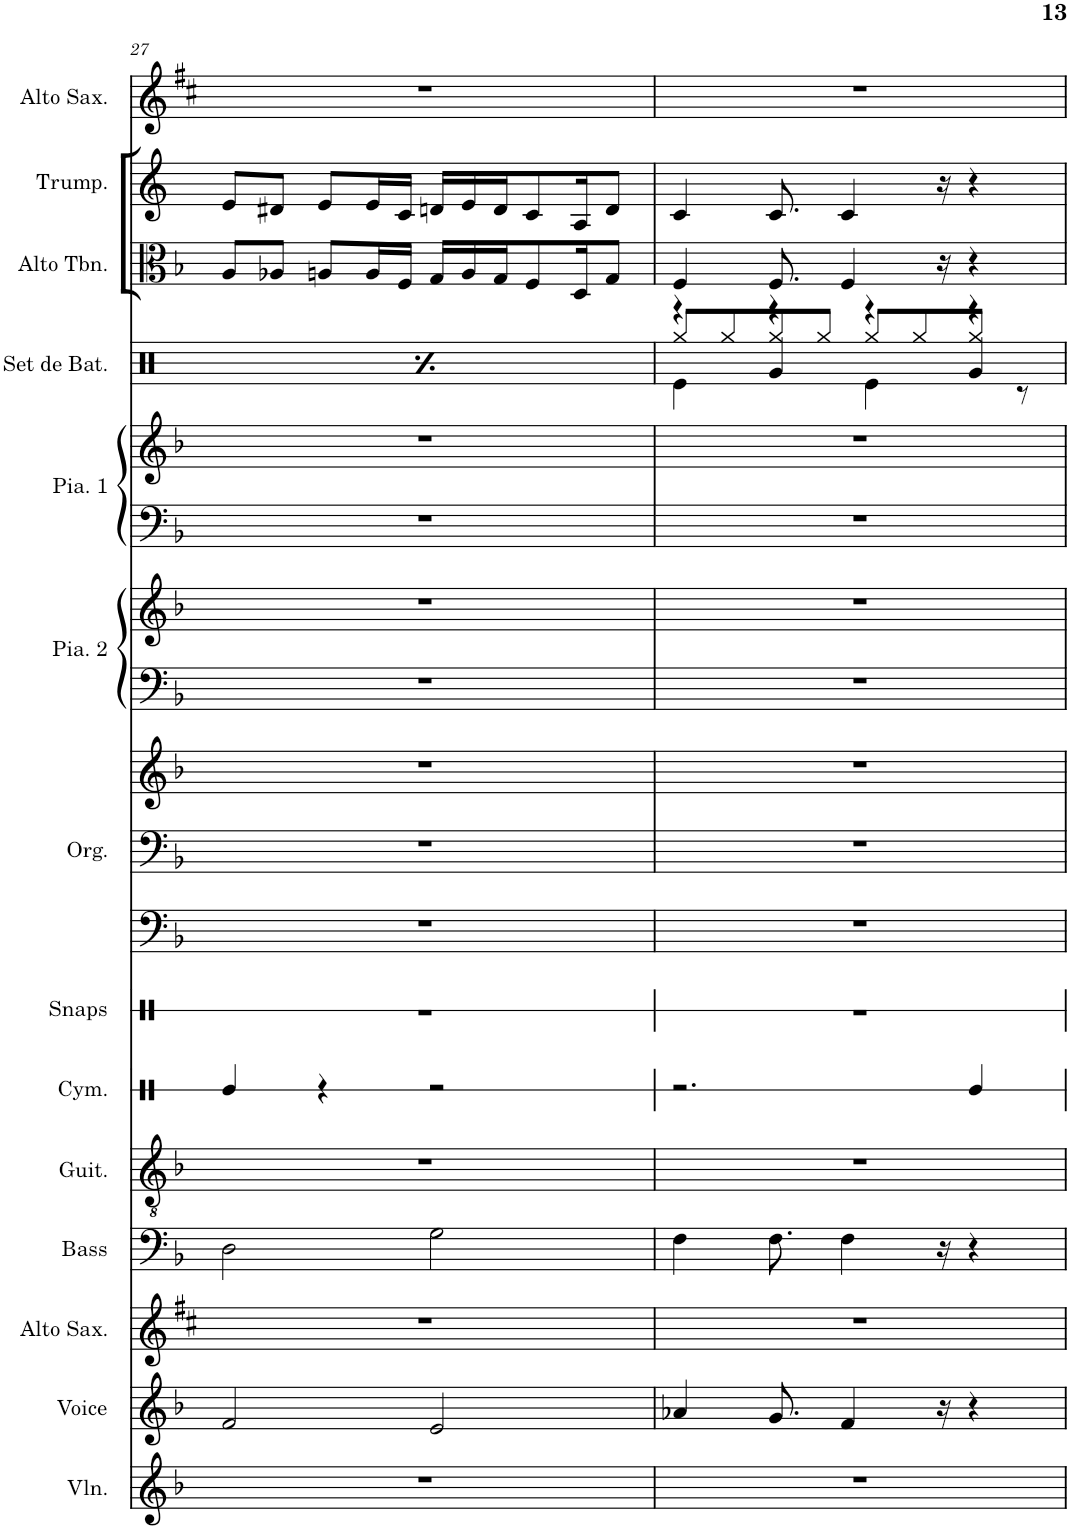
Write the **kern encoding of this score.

**kern	**kern	**kern	**kern	**kern	**kern	**kern	**kern	**kern	**kern	**kern	**kern	**kern	**kern	**kern	**kern	**kern	**kern
*part14	*part13	*part12	*part11	*part10	*part9	*part8	*part7	*part7	*part7	*part6	*part6	*part5	*part5	*part4	*part3	*part2	*part1
*staff18	*staff17	*staff16	*staff15	*staff14	*staff13	*staff12	*staff11	*staff10	*staff9	*staff8	*staff7	*staff6	*staff5	*staff4	*staff3	*staff2	*staff1
*I"Violin	*I"Voice	*I"Alto Saxophone	*I"Electric Bass	*I"Classical Guitar	*I"Cymbales	*I"Snaps	*I"Organ	*	*	*I"Piano 2	*	*I"Piano 1	*	*I"Set de batterie	*I"Alto Trombone	*I"Trumpet	*I"Alto Saxophone
*I'Vln.	*I'Voice	*I'Alto Sax.	*I'Bass	*I'Guit.	*I'Cym.	*I'Snaps	*I'Org.	*	*	*I'Pia. 2	*	*I'Pia. 1	*	*I'Set de Bat.	*I'Alto Tbn.	*I'Trump.	*I'Alto Sax.
!!LO:PB:g=z
*clefG2	*clefG2	*clefG2	*clefF4	*clefGv2	*clefX	*clefX	*clefF4	*clefF4	*clefG2	*clefF4	*clefG2	*clefF4	*clefG2	*clefX	*clefC3	*clefG2	*clefG2
*	*	*Trd5c9	*Trd7c12	*	*	*	*	*	*	*	*	*	*	*	*	*Trd-3c-5	*Trd5c9
*k[b-]	*k[b-]	*k[f#c#]	*k[b-]	*k[b-]	*k[]	*k[]	*k[b-]	*k[b-]	*k[b-]	*k[b-]	*k[b-]	*k[b-]	*k[b-]	*k[]	*k[b-]	*k[]	*k[f#c#]
*M4/4	*M4/4	*M4/4	*M4/4	*M4/4	*M4/4	*M4/4	*M4/4	*M4/4	*M4/4	*M4/4	*M4/4	*M4/4	*M4/4	*M4/4	*M4/4	*M4/4	*M4/4
=27	=27	=27	=27	=27	=27	=27	=27	=27	=27	=27	=27	=27	=27	=27	=27	=27	=27
*	*	*	*	*	*	*	*	*	*	*	*	*	*	*^	*	*	*
*	*	*	*	*	*	*	*	*	*	*	*	*	*	*	*^	*	*	*
1r	2f/	1r	2D\	1r	4Re/	1r	1r	1r	1r	1r	1r	1r	1r	4r	4Re\	8Rgg/L	8A/L	8e/L	1r
.	.	.	.	.	.	.	.	.	.	.	.	.	.	.	.	8Rgg/	8A-X/J	8d#X/J	.
.	.	.	.	.	4r	.	.	.	.	.	.	.	.	4Rg/	4r	8Rgg/	8An/L	8e/L	.
.	.	.	.	.	.	.	.	.	.	.	.	.	.	.	.	8Rgg/J	16A/L	16e/L	.
.	.	.	.	.	.	.	.	.	.	.	.	.	.	.	.	.	16F/JJ	16c/JJ	.
.	2e/	.	2G\	.	2r	.	.	.	.	.	.	.	.	4r	4Re\	8Rgg/L	16G/LL	16dn/LL	.
.	.	.	.	.	.	.	.	.	.	.	.	.	.	.	.	.	16A/	16e/	.
.	.	.	.	.	.	.	.	.	.	.	.	.	.	.	.	8Rgg/	16G/J	16d/J	.
.	.	.	.	.	.	.	.	.	.	.	.	.	.	.	.	.	8F/	8c/	.
.	.	.	.	.	.	.	.	.	.	.	.	.	.	4Rg/	4r	8Rgg/	.	.	.
.	.	.	.	.	.	.	.	.	.	.	.	.	.	.	.	.	16D/K	16A/K	.
.	.	.	.	.	.	.	.	.	.	.	.	.	.	.	.	8Rgg/J	8G/J	8d/J	.
=28	=28	=28	=28	=28	=28	=28	=28	=28	=28	=28	=28	=28	=28	=28	=28	=28	=28	=28	=28
1r	4a-X/	1r	4F\	1r	2.r	1r	1r	1r	1r	1r	1r	1r	1r	4r	4Re\	8Rgg/L	4F/	4c/	1r
.	.	.	.	.	.	.	.	.	.	.	.	.	.	.	.	8Rgg/	.	.	.
.	8.g/	.	8.F\	.	.	.	.	.	.	.	.	.	.	4Rg/	4r	8Rgg/	8.F/	8.c/	.
.	.	.	.	.	.	.	.	.	.	.	.	.	.	.	.	8Rgg/J	.	.	.
.	4f/	.	4F\	.	.	.	.	.	.	.	.	.	.	.	.	.	4F/	4c/	.
.	.	.	.	.	.	.	.	.	.	.	.	.	.	4r	4Re\	8Rgg/L	.	.	.
.	.	.	.	.	.	.	.	.	.	.	.	.	.	.	.	8Rgg/	.	.	.
.	16r	.	16r	.	.	.	.	.	.	.	.	.	.	.	.	.	16r	16r	.
.	4r	.	4r	.	4Re/	.	.	.	.	.	.	.	.	4Rg/	4r	8Rgg/J	4r	4r	.
.	.	.	.	.	.	.	.	.	.	.	.	.	.	.	.	8r	.	.	.
*	*	*	*	*	*	*	*	*	*	*	*	*	*	*v	*v	*v	*	*	*
=	=	=	=	=	=	=	=	=	=	=	=	=	=	=	=	=	=
*-	*-	*-	*-	*-	*-	*-	*-	*-	*-	*-	*-	*-	*-	*-	*-	*-	*-
